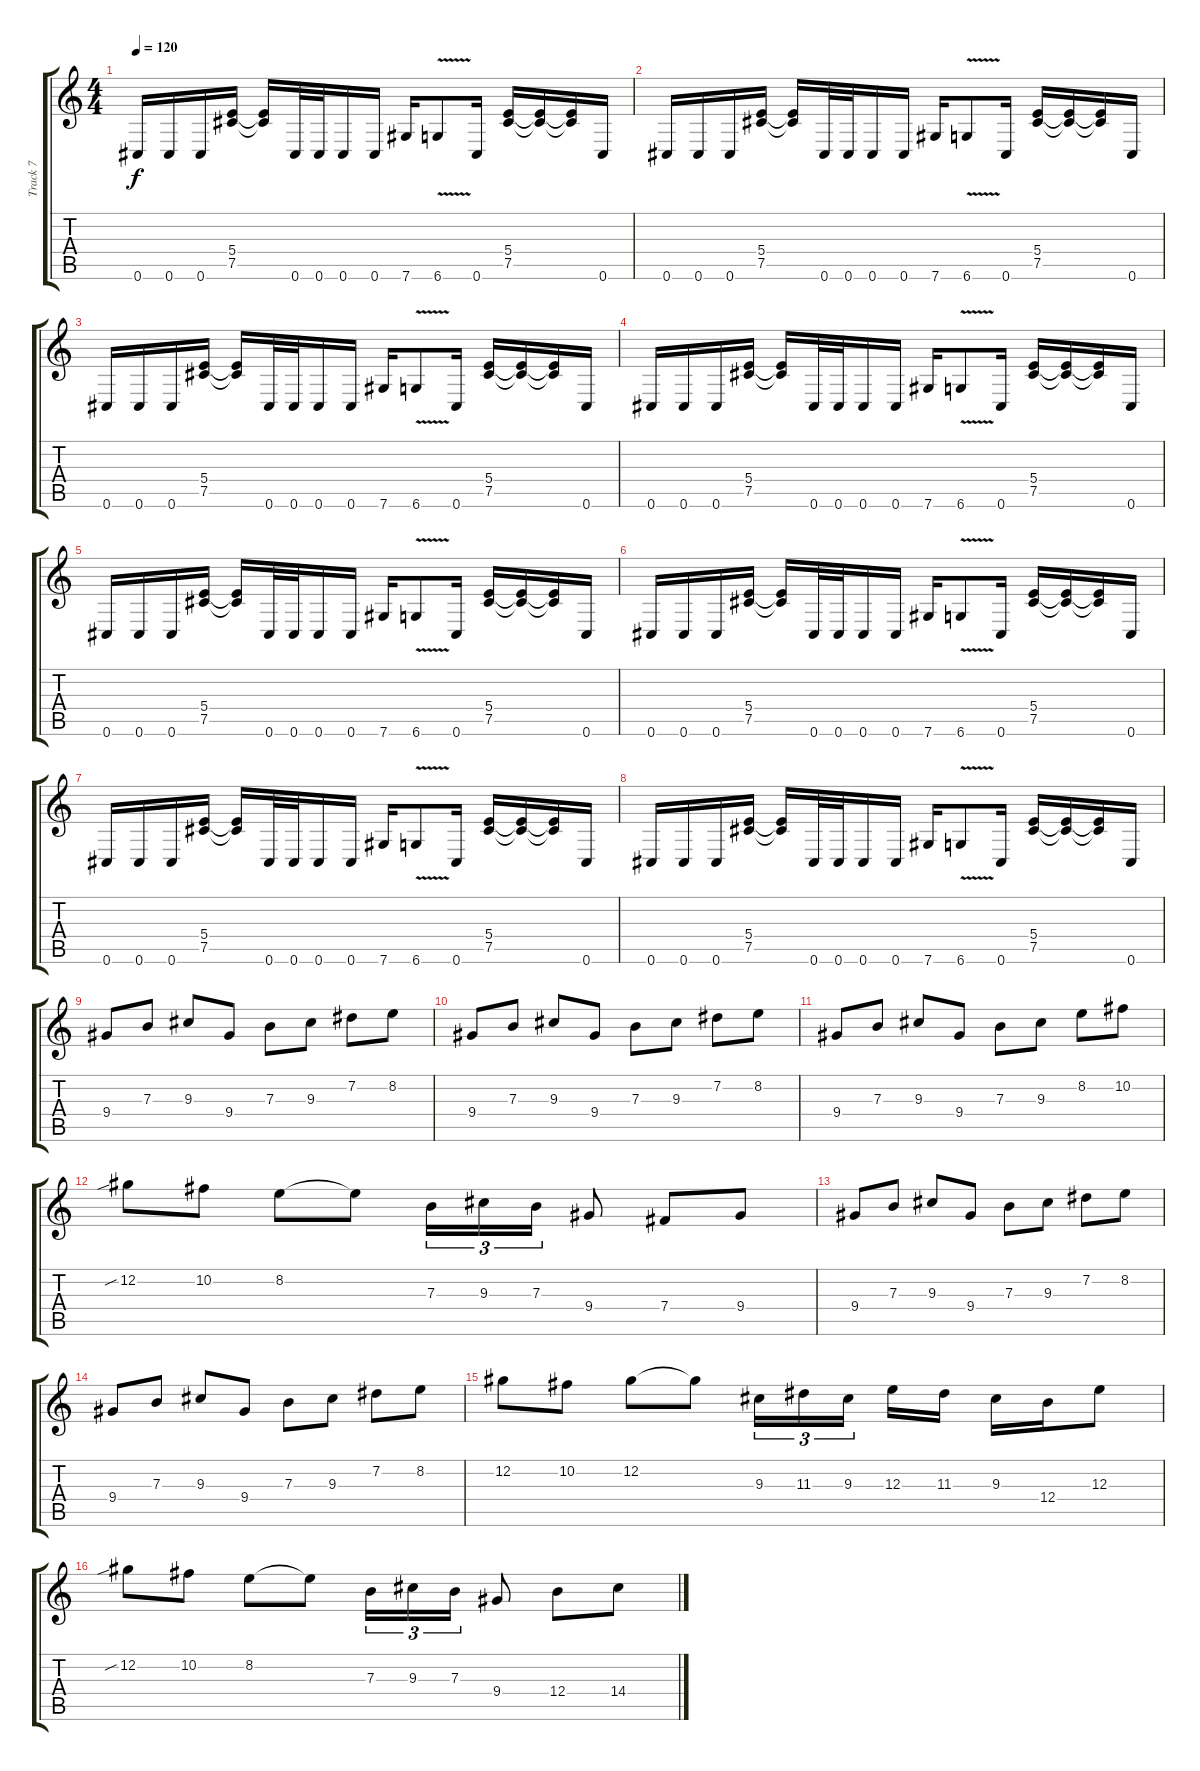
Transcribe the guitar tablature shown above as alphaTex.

\track ("Track 7" "Track 7") {instrument distortionguitar}
\staff {score tabs}
\tuning (Db4 Ab3 E3 B2 Gb2 Db2) {hide}
\ts (4 4)
\tempo 120
\clef g2
\ks c
0.6.16{dy f} 0.6.16 0.6.16 (5.4 7.5).16 (5.4{t} 7.5{t}).16 0.6.32 0.6.32 0.6.16 0.6.16 7.6.16 6.6{v}.8 0.6.16 (5.4 7.5).16 (5.4{t} 7.5{t}).16 (5.4{t} 7.5{t}).16 0.6.16 |
0.6.16 0.6.16 0.6.16 (5.4 7.5).16 (5.4{t} 7.5{t}).16 0.6.32 0.6.32 0.6.16 0.6.16 7.6.16 6.6{v}.8 0.6.16 (5.4 7.5).16 (5.4{t} 7.5{t}).16 (5.4{t} 7.5{t}).16 0.6.16 |
0.6.16 0.6.16 0.6.16 (5.4 7.5).16 (5.4{t} 7.5{t}).16 0.6.32 0.6.32 0.6.16 0.6.16 7.6.16 6.6{v}.8 0.6.16 (5.4 7.5).16 (5.4{t} 7.5{t}).16 (5.4{t} 7.5{t}).16 0.6.16 |
0.6.16 0.6.16 0.6.16 (5.4 7.5).16 (5.4{t} 7.5{t}).16 0.6.32 0.6.32 0.6.16 0.6.16 7.6.16 6.6{v}.8 0.6.16 (5.4 7.5).16 (5.4{t} 7.5{t}).16 (5.4{t} 7.5{t}).16 0.6.16 |
0.6.16 0.6.16 0.6.16 (5.4 7.5).16 (5.4{t} 7.5{t}).16 0.6.32 0.6.32 0.6.16 0.6.16 7.6.16 6.6{v}.8 0.6.16 (5.4 7.5).16 (5.4{t} 7.5{t}).16 (5.4{t} 7.5{t}).16 0.6.16 |
0.6.16 0.6.16 0.6.16 (5.4 7.5).16 (5.4{t} 7.5{t}).16 0.6.32 0.6.32 0.6.16 0.6.16 7.6.16 6.6{v}.8 0.6.16 (5.4 7.5).16 (5.4{t} 7.5{t}).16 (5.4{t} 7.5{t}).16 0.6.16 |
0.6.16 0.6.16 0.6.16 (5.4 7.5).16 (5.4{t} 7.5{t}).16 0.6.32 0.6.32 0.6.16 0.6.16 7.6.16 6.6{v}.8 0.6.16 (5.4 7.5).16 (5.4{t} 7.5{t}).16 (5.4{t} 7.5{t}).16 0.6.16 |
0.6.16 0.6.16 0.6.16 (5.4 7.5).16 (5.4{t} 7.5{t}).16 0.6.32 0.6.32 0.6.16 0.6.16 7.6.16 6.6{v}.8 0.6.16 (5.4 7.5).16 (5.4{t} 7.5{t}).16 (5.4{t} 7.5{t}).16 0.6.16 |
9.4.8 7.3.8 9.3.8 9.4.8 7.3.8 9.3.8 7.2.8 8.2.8 |
9.4.8 7.3.8 9.3.8 9.4.8 7.3.8 9.3.8 7.2.8 8.2.8 |
9.4.8 7.3.8 9.3.8 9.4.8 7.3.8 9.3.8 8.2.8 10.2.8 |
12.2{sib}.8 10.2.8 8.2.8 8.2{t}.8 7.3.16{tu (3 2)} 9.3.16{tu (3 2)} 7.3.16{tu (3 2)} 9.4.8 7.4.8 9.4.8 |
9.4.8 7.3.8 9.3.8 9.4.8 7.3.8 9.3.8 7.2.8 8.2.8 |
9.4.8 7.3.8 9.3.8 9.4.8 7.3.8 9.3.8 7.2.8 8.2.8 |
12.2.8 10.2.8 12.2.8 12.2{t}.8 9.3.16{tu (3 2)} 11.3.16{tu (3 2)} 9.3.16{tu (3 2)} 12.3.16 11.3.16 9.3.16 12.4.16 12.3.8 |
12.2{sib}.8 10.2.8 8.2.8 8.2{t}.8 7.3.16{tu (3 2)} 9.3.16{tu (3 2)} 7.3.16{tu (3 2)} 9.4.8 12.4.8 14.4.8
